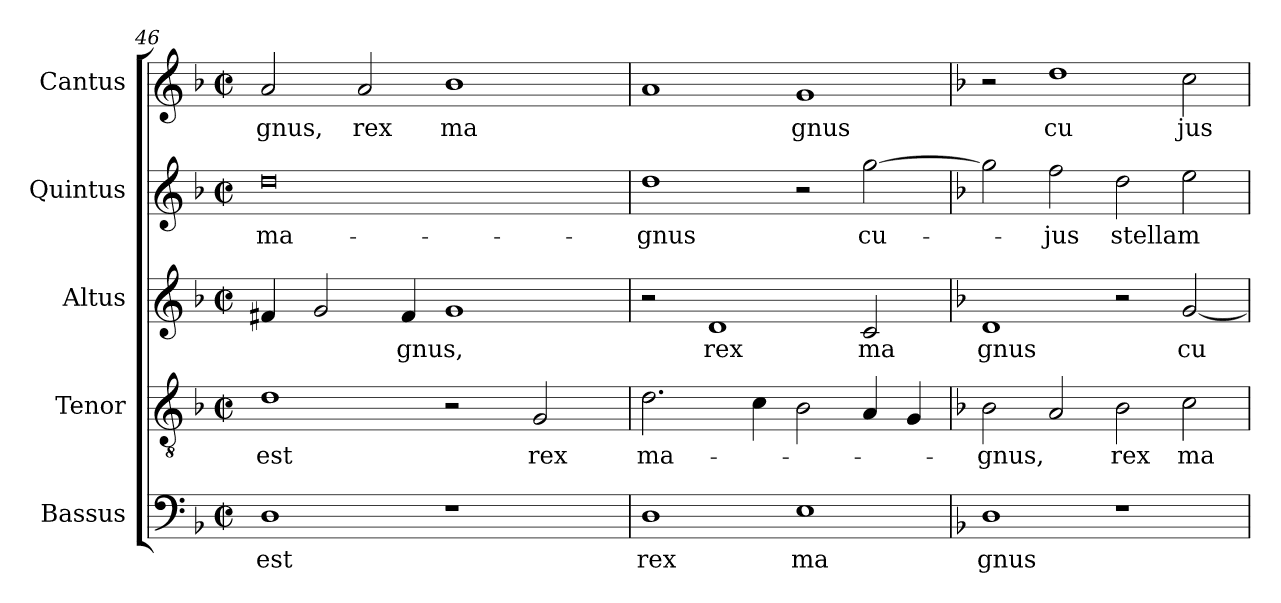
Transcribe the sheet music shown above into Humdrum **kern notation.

**kern	**text	**kern	**text	**kern	**text	**kern	**text	**kern	**text
*part5	*part5	*part4	*part4	*part3	*part3	*part2	*part2	*part1	*part1
*staff5	*staff5	*staff4	*staff4	*staff3	*staff3	*staff2	*staff2	*staff1	*staff1
*I"Bassus	*	*I"Tenor	*	*I"Altus	*	*I"Quintus	*	*I"Cantus	*
!!LO:LB:g=z
*clefF4	*	*clefGv2	*	*clefG2	*	*clefG2	*	*clefG2	*
*k[b-]	*	*k[b-]	*	*k[b-]	*	*k[b-]	*	*k[b-]	*
*F:	*	*F:	*	*F:	*	*F:	*	*F:	*
*M2/2	*	*M2/2	*	*M2/2	*	*M2/2	*	*M2/2	*
*met(c|)	*	*met(c|)	*	*met(c|)	*	*met(c|)	*	*met(c|)	*
=46	=46	=46	=46	=46	=46	=46	=46	=46	=46
!	!LO:LY:b:cj	!	!LO:LY:b:cj	!	!	!	!LO:LY:b:cj	!	!LO:LY:b:cj
*	*	*^	*	*	*	*	*	*	*
1D	est	1d	8..ryy	est	4f#X/	.	0dd	ma-	2a/	-gnus,
.	.	.	1ryy	.	.	.	.	.	.	.
.	.	.	.	.	2g/	.	.	.	.	.
!	!	!	!	!	!	!	!	!	!	!LO:LY:b:cj
.	.	.	.	.	.	.	.	.	2a/	rex
!	!	!	!	!	!	!LO:LY:b	!	!	!	!
.	.	.	.	.	4f#/	gnus,	.	.	.	.
!	!	!	!	!	!	!	!	!	!	!LO:LY:b:cj
1r	.	2r	.	.	1g	.	.	.	1b-	ma
.	.	.	2ryy	.	.	.	.	.	.	.
!	!	!	!	!LO:LY:b:cj	!	!	!	!	!	!
.	.	2G/	.	rex	.	.	.	.	.	.
.	.	.	4ryy	.	.	.	.	.	.	.
.	.	.	32ryy	.	.	.	.	.	.	.
=47	=47	=47	=47	=47	=47	=47	=47	=47	=47	=47
!	!LO:LY:b:cj	!	!	!LO:LY:b	!	!	!	!LO:LY:b:cj	!	!
*	*	*v	*v	*	*	*	*	*	*	*
1D	rex	2.d\	ma-	2r	.	1dd	-gnus	1a	.
!	!	!	!	!	!LO:LY:b:cj	!	!	!	!
.	.	.	.	1d	rex	.	.	.	.
.	.	4c\	.	.	.	.	.	.	.
!	!LO:LY:b:cj	!	!	!	!	!	!	!	!LO:LY:b:cj
1E	ma	2B-\	.	.	.	2r	.	1g	gnus
!	!	!	!	!	!LO:LY:b:cj	!	!LO:LY:b:cj	!	!
.	.	4A/	.	2c/	ma	[>2gg\	cu-	.	.
.	.	4G/	.	.	.	.	.	.	.
=48	=48	=48	=48	=48	=48	=48	=48	=48	=48
*k[b-]	*	*	*	*	*	*	*	*	*
*F:	*	*	*	*	*	*	*	*	*
!	!LO:LY:b:cj	!	!LO:LY:b	!	!LO:LY:b:cj	!	!	!	!
1D	gnus	2B-\	-gnus,	1d	gnus	2gg\]	.	2r	.
!	!	!	!	!	!	!	!LO:LY:b:cj	!	!LO:LY:b:cj
.	.	2A/	.	.	.	2ff\	-jus	1dd	cu
!	!	!	!LO:LY:b:cj	!	!	!	!LO:LY:b	!	!
1r	.	2B-\	rex	2r	.	2dd\	stellam	.	.
!	!	!	!LO:LY:b:cj	!	!LO:LY:b:cj	!	!	!	!LO:LY:b:cj
.	.	2c\	ma-	[<2g/	cu	2ee\	.	2cc\	jus
=	=	=	=	=	=	=	=	=	=
*-	*-	*-	*-	*-	*-	*-	*-	*-	*-
